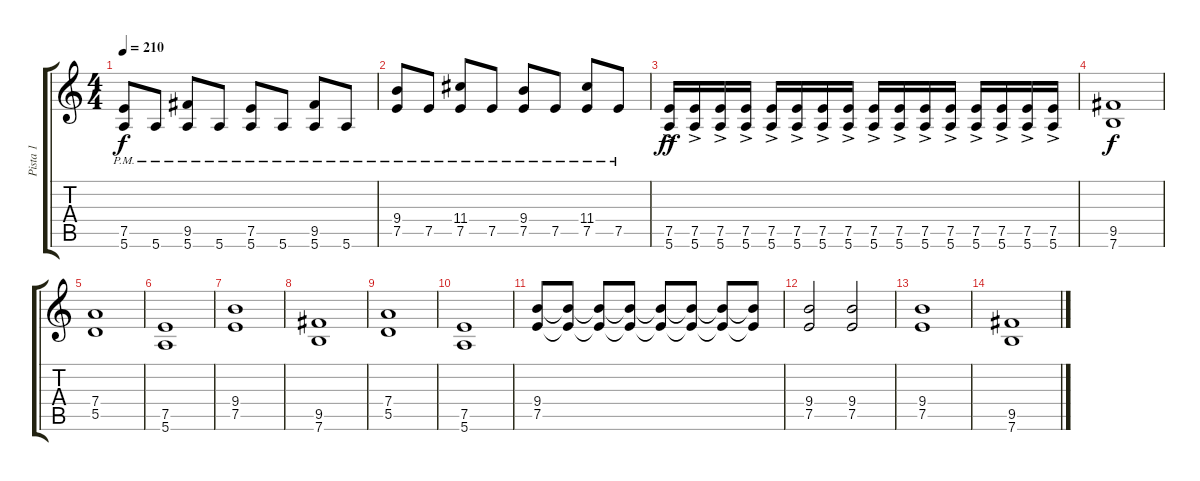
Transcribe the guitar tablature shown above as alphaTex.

\track ("Pista 1" "Pista 1") {instrument overdrivenguitar}
\staff {score tabs}
\tuning (E4 B3 G3 D3 A2 E2) {hide}
\ts (4 4)
\tempo 210
\clef g2
\ks c
(7.5{pm} 5.6{pm}).8{dy f} 5.6{pm}.8 (9.5{pm} 5.6{pm}).8 5.6{pm}.8 (7.5{pm} 5.6{pm}).8 5.6{pm}.8 (9.5{pm} 5.6{pm}).8 5.6{pm}.8 |
(9.4{pm} 7.5{pm}).8 7.5{pm}.8 (11.4{pm} 7.5{pm}).8 7.5{pm}.8 (9.4{pm} 7.5{pm}).8 7.5{pm}.8 (11.4{pm} 7.5{pm}).8 7.5{pm}.8 |
(7.5{ac} 5.6{ac}).16{dy ff} (7.5{ac} 5.6{ac}).16 (7.5{ac} 5.6{ac}).16 (7.5{ac} 5.6{ac}).16 (7.5{ac} 5.6{ac}).16 (7.5{ac} 5.6{ac}).16 (7.5{ac} 5.6{ac}).16 (7.5{ac} 5.6{ac}).16 (7.5{ac} 5.6{ac}).16 (7.5{ac} 5.6{ac}).16 (7.5{ac} 5.6{ac}).16 (7.5{ac} 5.6{ac}).16 (7.5{ac} 5.6{ac}).16 (7.5{ac} 5.6{ac}).16 (7.5{ac} 5.6{ac}).16 (7.5{ac} 5.6{ac}).16 |
(9.5 7.6).1{dy f} |
(7.4 5.5).1 |
(7.5 5.6).1 |
(9.4 7.5).1 |
(9.5 7.6).1 |
(7.4 5.5).1 |
(7.5 5.6).1 |
(9.4 7.5).8 (9.4{t} 7.5{t}).8 (9.4{t} 7.5{t}).8 (9.4{t} 7.5{t}).8 (9.4{t} 7.5{t}).8 (9.4{t} 7.5{t}).8 (9.4{t} 7.5{t}).8 (9.4{t} 7.5{t}).8 |
(9.4 7.5).2 (9.4 7.5).2 |
(9.4 7.5).1 |
(9.5 7.6).1
